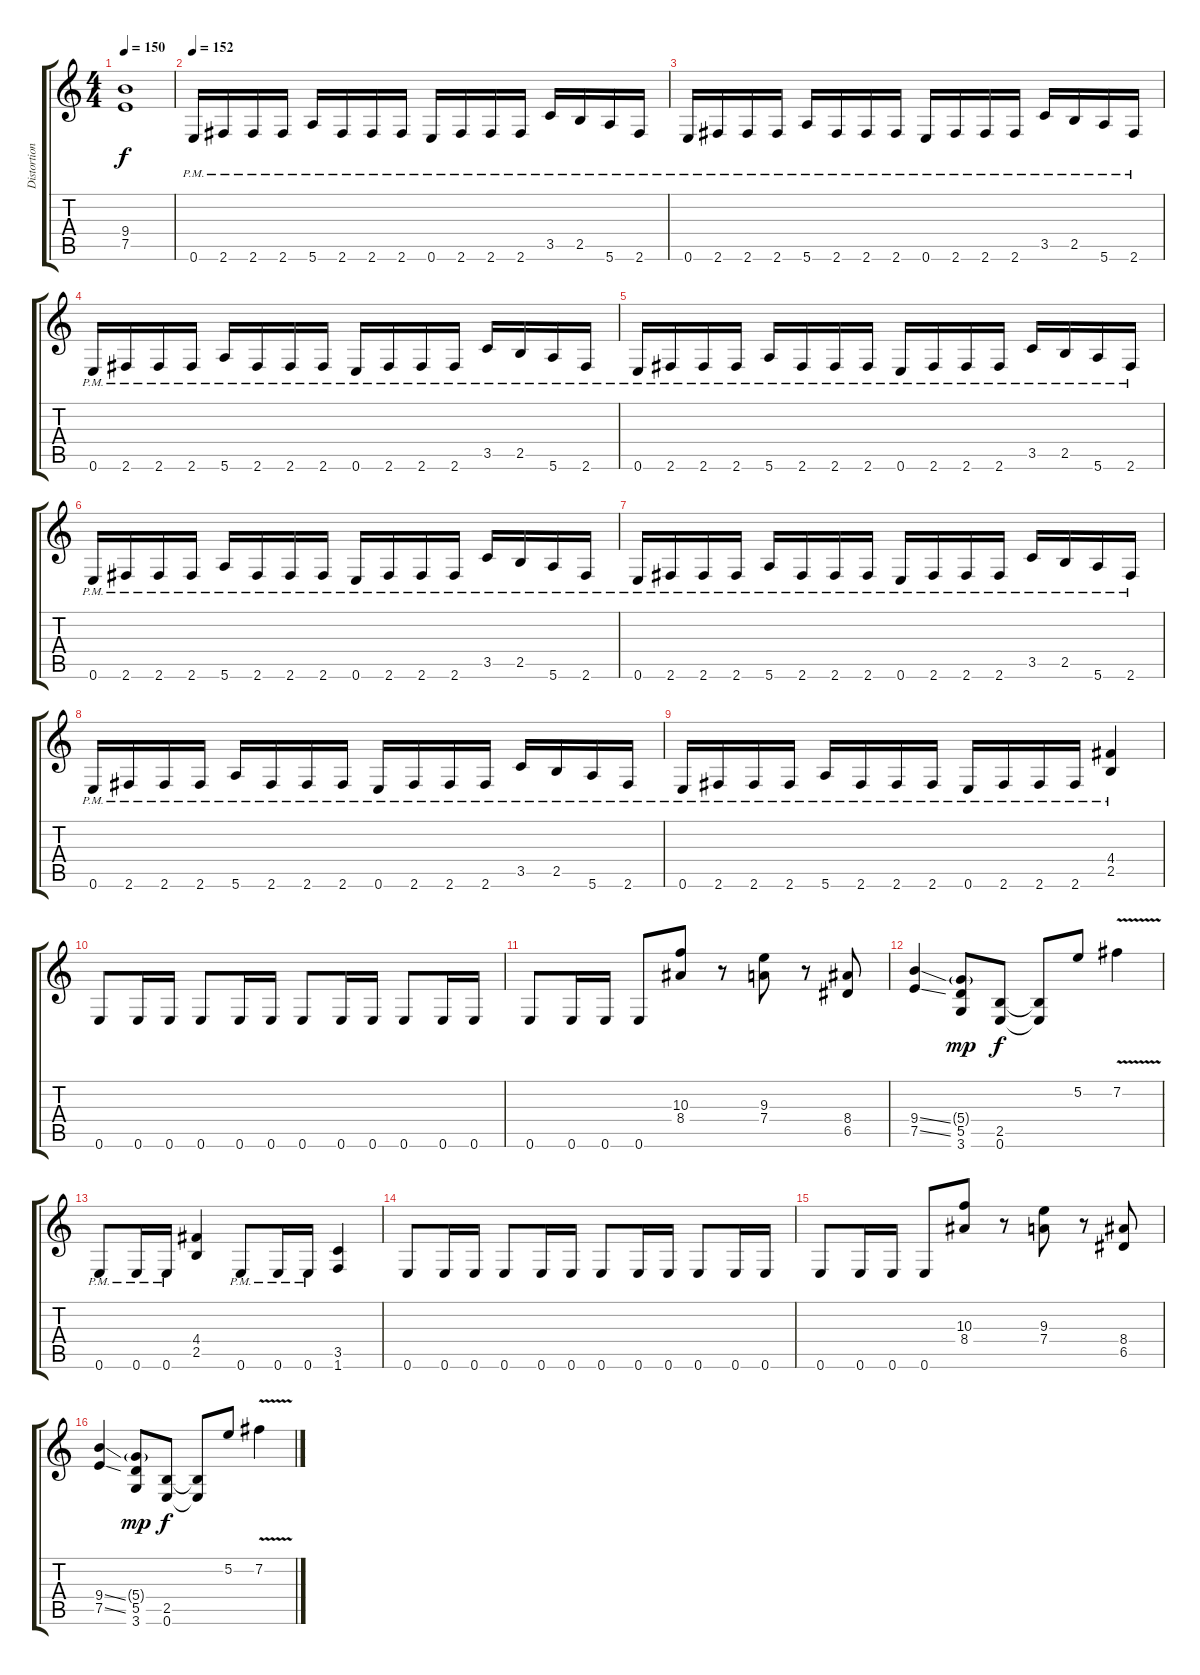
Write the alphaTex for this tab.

\track ("Distortion Guitar (Poland)" "Distortion") {instrument distortionguitar}
\staff {score tabs}
\tuning (E4 B3 G3 D3 A2 E2) {hide}
\ts (4 4)
\tempo 150
\clef g2
\ks c
(9.4{t} 7.5{t}).1{dy f} |
\tempo 152
0.6{pm}.16 2.6{pm}.16 2.6{pm}.16 2.6{pm}.16 5.6{pm}.16 2.6{pm}.16 2.6{pm}.16 2.6{pm}.16 0.6{pm}.16 2.6{pm}.16 2.6{pm}.16 2.6{pm}.16 3.5{pm}.16 2.5{pm}.16 5.6{pm}.16 2.6{pm}.16 |
0.6{pm}.16 2.6{pm}.16 2.6{pm}.16 2.6{pm}.16 5.6{pm}.16 2.6{pm}.16 2.6{pm}.16 2.6{pm}.16 0.6{pm}.16 2.6{pm}.16 2.6{pm}.16 2.6{pm}.16 3.5{pm}.16 2.5{pm}.16 5.6{pm}.16 2.6{pm}.16 |
0.6{pm}.16 2.6{pm}.16 2.6{pm}.16 2.6{pm}.16 5.6{pm}.16 2.6{pm}.16 2.6{pm}.16 2.6{pm}.16 0.6{pm}.16 2.6{pm}.16 2.6{pm}.16 2.6{pm}.16 3.5{pm}.16 2.5{pm}.16 5.6{pm}.16 2.6{pm}.16 |
0.6{pm}.16 2.6{pm}.16 2.6{pm}.16 2.6{pm}.16 5.6{pm}.16 2.6{pm}.16 2.6{pm}.16 2.6{pm}.16 0.6{pm}.16 2.6{pm}.16 2.6{pm}.16 2.6{pm}.16 3.5{pm}.16 2.5{pm}.16 5.6{pm}.16 2.6{pm}.16 |
0.6{pm}.16 2.6{pm}.16 2.6{pm}.16 2.6{pm}.16 5.6{pm}.16 2.6{pm}.16 2.6{pm}.16 2.6{pm}.16 0.6{pm}.16 2.6{pm}.16 2.6{pm}.16 2.6{pm}.16 3.5{pm}.16 2.5{pm}.16 5.6{pm}.16 2.6{pm}.16 |
0.6{pm}.16 2.6{pm}.16 2.6{pm}.16 2.6{pm}.16 5.6{pm}.16 2.6{pm}.16 2.6{pm}.16 2.6{pm}.16 0.6{pm}.16 2.6{pm}.16 2.6{pm}.16 2.6{pm}.16 3.5{pm}.16 2.5{pm}.16 5.6{pm}.16 2.6{pm}.16 |
0.6{pm}.16 2.6{pm}.16 2.6{pm}.16 2.6{pm}.16 5.6{pm}.16 2.6{pm}.16 2.6{pm}.16 2.6{pm}.16 0.6{pm}.16 2.6{pm}.16 2.6{pm}.16 2.6{pm}.16 3.5{pm}.16 2.5{pm}.16 5.6{pm}.16 2.6{pm}.16 |
0.6{pm}.16 2.6{pm}.16 2.6{pm}.16 2.6{pm}.16 5.6{pm}.16 2.6{pm}.16 2.6{pm}.16 2.6{pm}.16 0.6{pm}.16 2.6{pm}.16 2.6{pm}.16 2.6{pm}.16 (4.4{pm} 2.5{pm}).4 |
0.6.8 0.6.16 0.6.16 0.6.8 0.6.16 0.6.16 0.6.8 0.6.16 0.6.16 0.6.8 0.6.16 0.6.16 |
0.6.8 0.6.16 0.6.16 0.6.8 (10.3 8.4).8 r.8 (9.3 7.4).8 r.8 (8.4 6.5).8 |
(9.4{ss} 7.5{ss}).4 (5.4{g} 5.5 3.6).8{dy mp} (2.5 0.6).8{dy f} (2.5{t} 0.6{t}).8 5.2.8 7.2{v}.4 |
0.6{pm}.8 0.6{pm}.16 0.6{pm}.16 (4.4 2.5).4 0.6{pm}.8 0.6{pm}.16 0.6{pm}.16 (3.5 1.6).4 |
0.6.8 0.6.16 0.6.16 0.6.8 0.6.16 0.6.16 0.6.8 0.6.16 0.6.16 0.6.8 0.6.16 0.6.16 |
0.6.8 0.6.16 0.6.16 0.6.8 (10.3 8.4).8 r.8 (9.3 7.4).8 r.8 (8.4 6.5).8 |
(9.4{ss} 7.5{ss}).4 (5.4{g} 5.5 3.6).8{dy mp} (2.5 0.6).8{dy f} (2.5{t} 0.6{t}).8 5.2.8 7.2{v}.4
